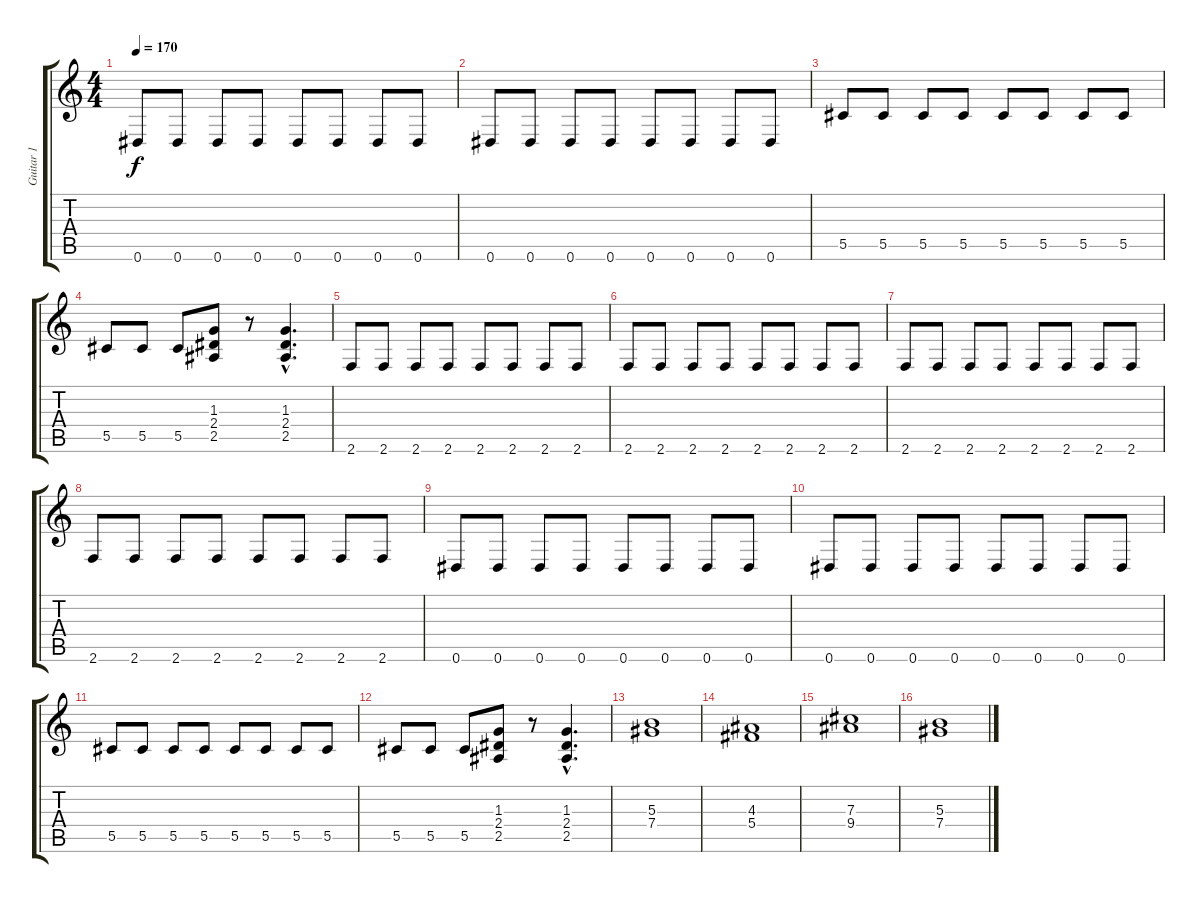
\track ("Guitar 1" "Guitar 1") {instrument overdrivenguitar}
\staff {score tabs}
\tuning (Eb4 Bb3 Gb3 Db3 Ab2 Eb2) {hide}
\ts (4 4)
\tempo 170
\clef g2
\ks c
0.6.8{dy f} 0.6.8 0.6.8 0.6.8 0.6.8 0.6.8 0.6.8 0.6.8 |
0.6.8 0.6.8 0.6.8 0.6.8 0.6.8 0.6.8 0.6.8 0.6.8 |
5.5.8 5.5.8 5.5.8 5.5.8 5.5.8 5.5.8 5.5.8 5.5.8 |
5.5.8 5.5.8 5.5.8 (1.3 2.4 2.5).8 r.8 (1.3{hac} 2.4{hac} 2.5{hac}).4{d} |
2.6.8 2.6.8 2.6.8 2.6.8 2.6.8 2.6.8 2.6.8 2.6.8 |
2.6.8 2.6.8 2.6.8 2.6.8 2.6.8 2.6.8 2.6.8 2.6.8 |
2.6.8 2.6.8 2.6.8 2.6.8 2.6.8 2.6.8 2.6.8 2.6.8 |
2.6.8 2.6.8 2.6.8 2.6.8 2.6.8 2.6.8 2.6.8 2.6.8 |
0.6.8 0.6.8 0.6.8 0.6.8 0.6.8 0.6.8 0.6.8 0.6.8 |
0.6.8 0.6.8 0.6.8 0.6.8 0.6.8 0.6.8 0.6.8 0.6.8 |
5.5.8 5.5.8 5.5.8 5.5.8 5.5.8 5.5.8 5.5.8 5.5.8 |
5.5.8 5.5.8 5.5.8 (1.3 2.4 2.5).8 r.8 (1.3{hac} 2.4{hac} 2.5{hac}).4{d} |
(5.3 7.4).1{volume 7} |
(4.3 5.4).1 |
(7.3 9.4).1 |
(5.3 7.4).1
